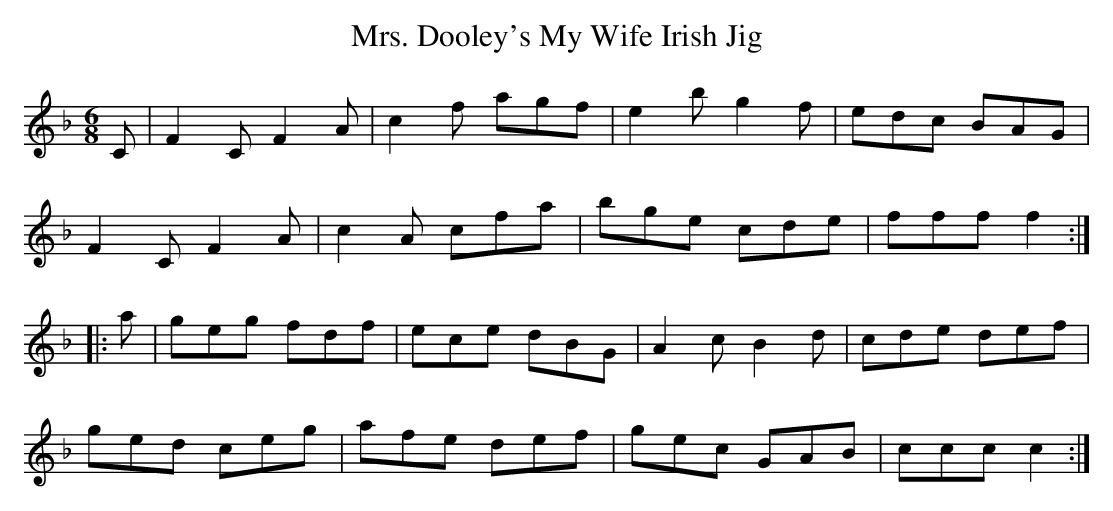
X:1
T:Mrs. Dooley's My Wife Irish Jig
M:6/8
L:1/8
K:F
C|F2C F2A|c2f agf|e2b g2f|edc BAG|
F2C F2A|c2A cfa|bge cde|fff f2:|
|:a|geg fdf|ece dBG|A2c B2d|cde def|
ged ceg|afe def|gec GAB|ccc c2:|
